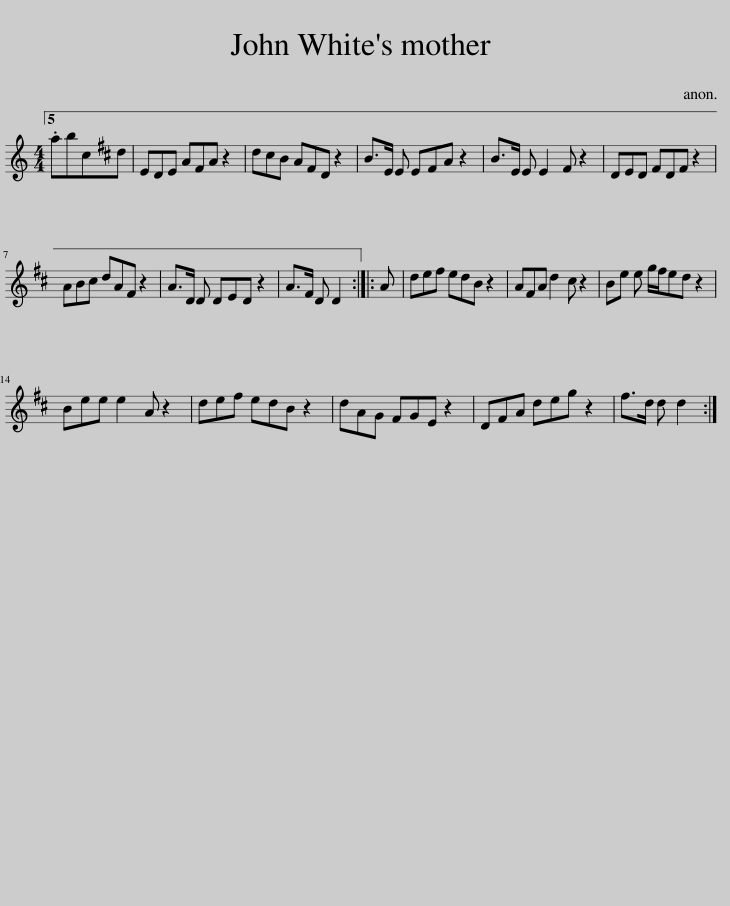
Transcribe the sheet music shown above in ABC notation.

X:1
L:1/8
M:4/4
I:linebreak $
K:C
V:1 treble
V:1
 .abcd | EDE A^FA z2 | d^cB A^FD z2 | B>E E E^FA z2 | B>E E E2 ^F z2 | %5
 DED ^FDF z2 |$ AB^c dA^F z2 | A>D D DED z2 | A>^F D D2 :: A | %10
 de^f edB z2 | A^FA d2 ^c z2 | Be e g/^f/ed z2 |$ Bee e2 A z2 | de^f edB z2 | %15
 dAG ^FGE z2 | D^FA deg z2 | ^f>d d d2 :| %18
